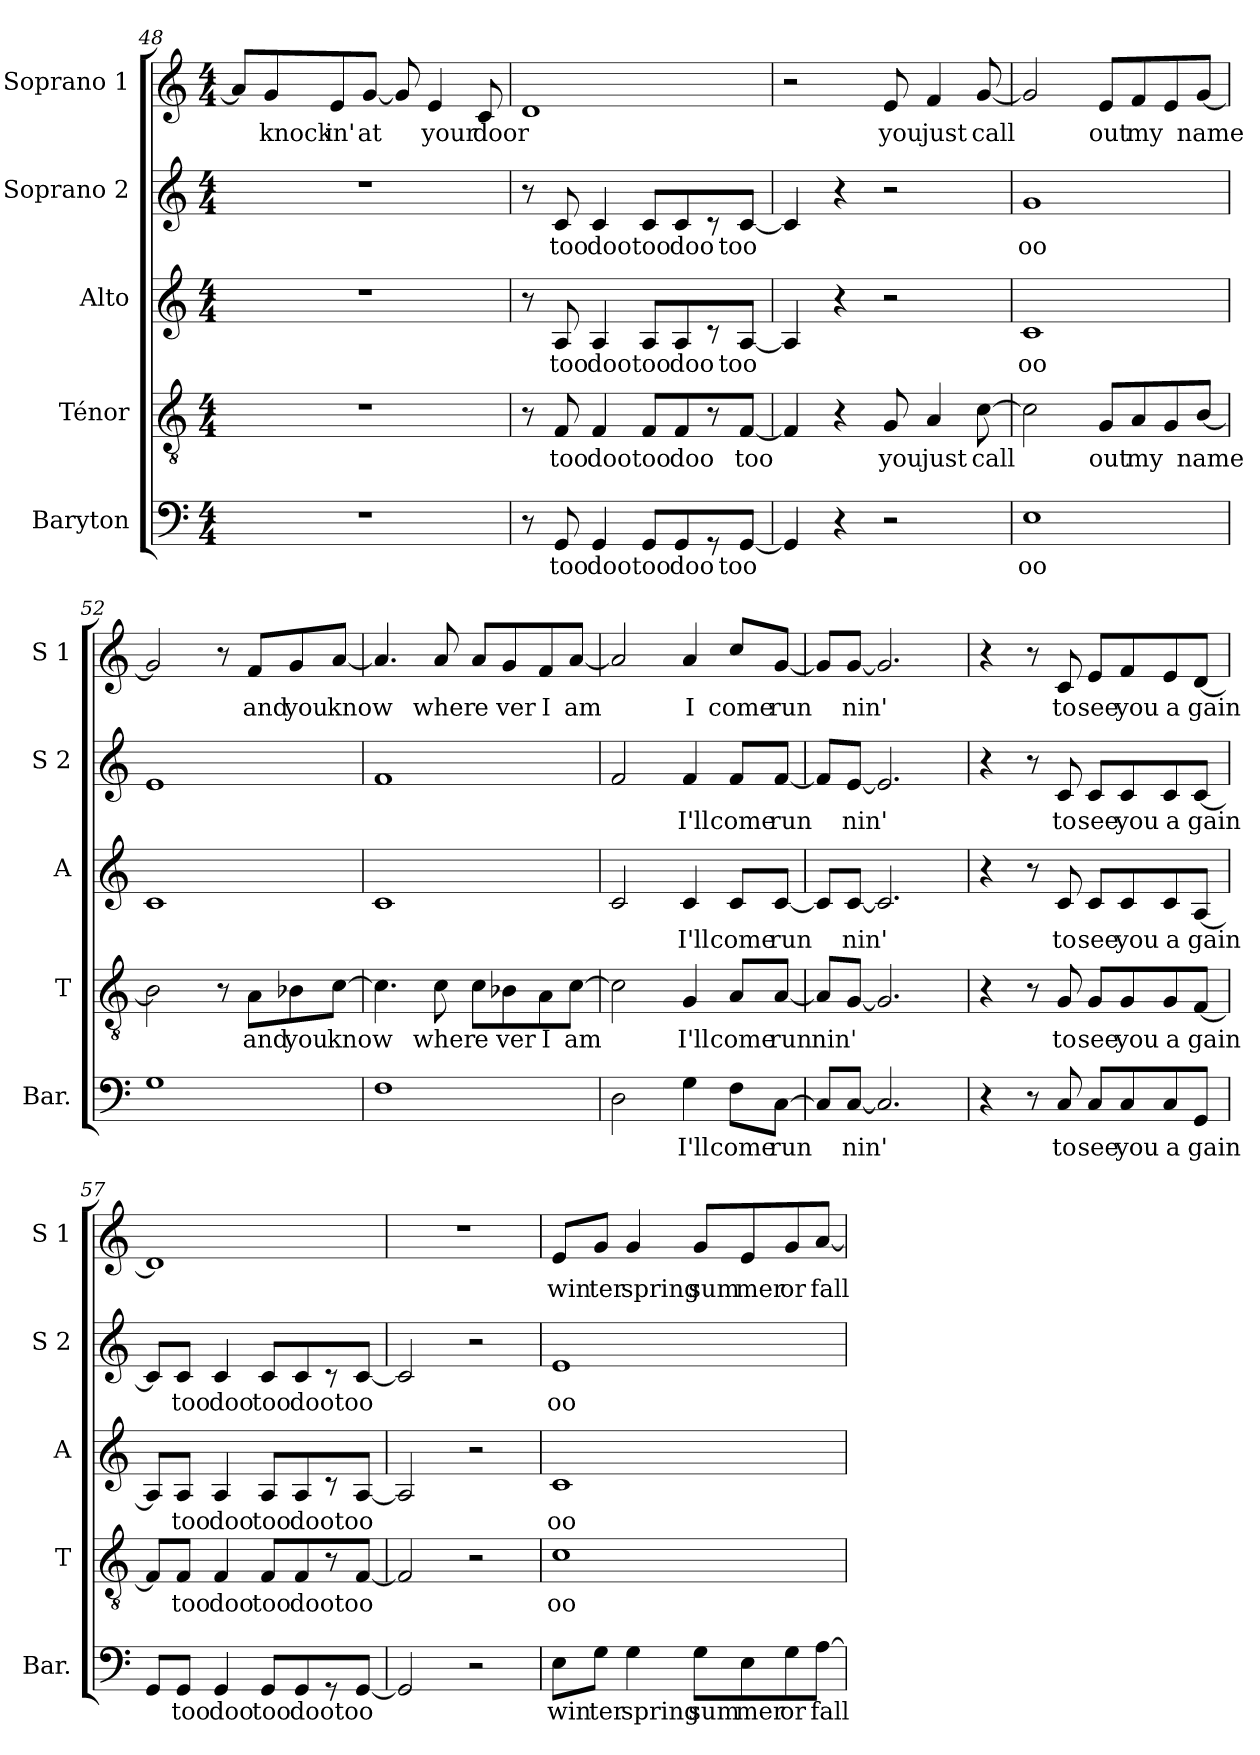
**kern	**text	**kern	**text	**kern	**text	**kern	**text	**kern	**text
*part5	*part5	*part4	*part4	*part3	*part3	*part2	*part2	*part1	*part1
*staff5	*staff5	*staff4	*staff4	*staff3	*staff3	*staff2	*staff2	*staff1	*staff1
*I"Baryton	*	*I"Ténor	*	*I"Alto	*	*I"Soprano 2	*	*I"Soprano 1	*
*I'Bar.	*	*I'T	*	*I'A	*	*I'S 2	*	*I'S 1	*
!!LO:LB:g=z
*clefF4	*	*clefGv2	*	*clefG2	*	*clefG2	*	*clefG2	*
*k[]	*	*k[]	*	*k[]	*	*k[]	*	*k[]	*
*C:	*	*C:	*	*C:	*	*C:	*	*C:	*
*M4/4	*	*M4/4	*	*M4/4	*	*M4/4	*	*M4/4	*
=48	=48	=48	=48	=48	=48	=48	=48	=48	=48
1r	.	1r	.	1r	.	1r	.	8a/L]	.
!	!	!	!	!	!	!	!	!	!LO:LY:b
.	.	.	.	.	.	.	.	8g/	knock
!	!	!	!	!	!	!	!	!	!LO:LY:b
.	.	.	.	.	.	.	.	8e/	in'
!	!	!	!	!	!	!	!	!	!LO:LY:b
.	.	.	.	.	.	.	.	[8g/J	at
.	.	.	.	.	.	.	.	8g/]	.
!	!	!	!	!	!	!	!	!	!LO:LY:b
.	.	.	.	.	.	.	.	4e/	your
!	!	!	!	!	!	!	!	!	!LO:LY:b
.	.	.	.	.	.	.	.	8c/	door
=49	=49	=49	=49	=49	=49	=49	=49	=49	=49
8r	.	8r	.	8r	.	8r	.	1d	.
!	!LO:LY:b	!	!LO:LY:b	!	!LO:LY:b	!	!LO:LY:b	!	!
8GG/	too	8F/	too	8A/	too	8c/	too	.	.
!	!LO:LY:b	!	!LO:LY:b	!	!LO:LY:b	!	!LO:LY:b	!	!
4GG/	doo	4F/	doo	4A/	doo	4c/	doo	.	.
!	!LO:LY:b	!	!LO:LY:b	!	!LO:LY:b	!	!LO:LY:b	!	!
8GG/L	too	8F/L	too	8A/L	too	8c/L	too	.	.
!	!LO:LY:b	!	!LO:LY:b	!	!LO:LY:b	!	!LO:LY:b	!	!
8GG/	doo	8F/	doo	8A/	doo	8c/	doo	.	.
8r	.	8r	.	8r	.	8r	.	.	.
!	!LO:LY:b	!	!LO:LY:b	!	!LO:LY:b	!	!LO:LY:b	!	!
[8GG/J	too	[8F/J	too	[8A/J	too	[8c/J	too	.	.
=50	=50	=50	=50	=50	=50	=50	=50	=50	=50
4GG/]	.	4F/]	.	4A/]	.	4c/]	.	2r	.
4r	.	4r	.	4r	.	4r	.	.	.
!	!	!	!LO:LY:b	!	!	!	!	!	!LO:LY:b
2r	.	8G/	you	2r	.	2r	.	8e/	you
!	!	!	!LO:LY:b	!	!	!	!	!	!LO:LY:b
.	.	4A/	just	.	.	.	.	4f/	just
!	!	!	!LO:LY:b	!	!	!	!	!	!LO:LY:b
.	.	[8c\	call	.	.	.	.	[8g/	call
=51	=51	=51	=51	=51	=51	=51	=51	=51	=51
!	!LO:LY:b	!	!	!	!LO:LY:b	!	!LO:LY:b	!	!
1E	oo	2c\]	.	1c	oo	1g	oo	2g/]	.
!	!	!	!LO:LY:b	!	!	!	!	!	!LO:LY:b
.	.	8G/L	out	.	.	.	.	8e/L	out
!	!	!	!LO:LY:b	!	!	!	!	!	!LO:LY:b
.	.	8A/	my	.	.	.	.	8f/	my
.	.	8G/	.	.	.	.	.	8e/	.
!	!	!	!LO:LY:b	!	!	!	!	!	!LO:LY:b
.	.	[8B/J	name	.	.	.	.	[8g/J	name
!!LO:PB:g=z
=52	=52	=52	=52	=52	=52	=52	=52	=52	=52
1G	.	2B\]	.	1c	.	1e	.	2g/]	.
.	.	8r	.	.	.	.	.	8r	.
!	!	!	!LO:LY:b	!	!	!	!	!	!LO:LY:b
.	.	8A\L	and	.	.	.	.	8f/L	and
!	!	!	!LO:LY:b	!	!	!	!	!	!LO:LY:b
.	.	8B-X\	you	.	.	.	.	8g/	you
!	!	!	!LO:LY:b	!	!	!	!	!	!LO:LY:b
.	.	[8c\J	know	.	.	.	.	[8a/J	know
=53	=53	=53	=53	=53	=53	=53	=53	=53	=53
1F	.	4.c\]	.	1c	.	1f	.	4.a/]	.
!	!	!	!LO:LY:b	!	!	!	!	!	!LO:LY:b
.	.	8c\	wher	.	.	.	.	8a/	wher
!	!	!	!LO:LY:b	!	!	!	!	!	!LO:LY:b
.	.	8c\L	e	.	.	.	.	8a/L	e
!	!	!	!LO:LY:b	!	!	!	!	!	!LO:LY:b
.	.	8B-X\	ver	.	.	.	.	8g/	ver
!	!	!	!LO:LY:b	!	!	!	!	!	!LO:LY:b
.	.	8A\	I	.	.	.	.	8f/	I
!	!	!	!LO:LY:b	!	!	!	!	!	!LO:LY:b
.	.	[8c\J	am	.	.	.	.	[8a/J	am
=54	=54	=54	=54	=54	=54	=54	=54	=54	=54
2D\	.	2c\]	.	2c/	.	2f/	.	2a/]	.
!	!LO:LY:b	!	!LO:LY:b	!	!LO:LY:b	!	!LO:LY:b	!	!LO:LY:b
4G\	I'll	4G/	I'll	4c/	I'll	4f/	I'll	4a/	I
!	!LO:LY:b	!	!LO:LY:b	!	!LO:LY:b	!	!LO:LY:b	!	!LO:LY:b
8F\L	come	8A/L	come	8c/L	come	8f/L	come	8cc/L	come
!	!LO:LY:b	!	!LO:LY:b	!	!LO:LY:b	!	!LO:LY:b	!	!LO:LY:b
[8C\J	run	[8A/J	run	[8c/J	run	[8f/J	run	[8g/J	run
=55	=55	=55	=55	=55	=55	=55	=55	=55	=55
!	!	!	!LO:LY:b	!	!	!	!	!	!
8C/L]	.	8A/L]	nin'	8c/L]	.	8f/L]	.	8g/L]	.
!	!LO:LY:b	!	!	!	!LO:LY:b	!	!LO:LY:b	!	!LO:LY:b
[8C/J	nin'	[8G/J	.	[8c/J	nin'	[8e/J	nin'	[8g/J	nin'
2.C/]	.	2.G/]	.	2.c/]	.	2.e/]	.	2.g/]	.
!!LO:LB:g=z
=56	=56	=56	=56	=56	=56	=56	=56	=56	=56
4r	.	4r	.	4r	.	4r	.	4r	.
8r	.	8r	.	8r	.	8r	.	8r	.
!	!LO:LY:b	!	!LO:LY:b	!	!LO:LY:b	!	!LO:LY:b	!	!LO:LY:b
8C/	to	8G/	to	8c/	to	8c/	to	8c/	to
!	!LO:LY:b	!	!LO:LY:b	!	!LO:LY:b	!	!LO:LY:b	!	!LO:LY:b
8C/L	see	8G/L	see	8c/L	see	8c/L	see	8e/L	see
!	!LO:LY:b	!	!LO:LY:b	!	!LO:LY:b	!	!LO:LY:b	!	!LO:LY:b
8C/	you	8G/	you	8c/	you	8c/	you	8f/	you
!	!LO:LY:b	!	!LO:LY:b	!	!LO:LY:b	!	!LO:LY:b	!	!LO:LY:b
8C/	a	8G/	a	8c/	a	8c/	a	8e/	a
!	!LO:LY:b	!	!LO:LY:b	!	!LO:LY:b	!	!LO:LY:b	!	!LO:LY:b
8GG/J	gain	[8F/J	gain	[8A/J	gain	[8c/J	gain	[8d/J	gain
=57	=57	=57	=57	=57	=57	=57	=57	=57	=57
8GG/L	.	8F/L]	.	8A/L]	.	8c/L]	.	1d]	.
!	!LO:LY:b	!	!LO:LY:b	!	!LO:LY:b	!	!LO:LY:b	!	!
8GG/J	too	8F/J	too	8A/J	too	8c/J	too	.	.
!	!LO:LY:b	!	!LO:LY:b	!	!LO:LY:b	!	!LO:LY:b	!	!
4GG/	doo	4F/	doo	4A/	doo	4c/	doo	.	.
!	!LO:LY:b	!	!LO:LY:b	!	!LO:LY:b	!	!LO:LY:b	!	!
8GG/L	too	8F/L	too	8A/L	too	8c/L	too	.	.
!	!LO:LY:b	!	!LO:LY:b	!	!LO:LY:b	!	!LO:LY:b	!	!
8GG/	doo	8F/	doo	8A/	doo	8c/	doo	.	.
8r	.	8r	.	8r	.	8r	.	.	.
!	!LO:LY:b	!	!LO:LY:b	!	!LO:LY:b	!	!LO:LY:b	!	!
[8GG/J	too	[8F/J	too	[8A/J	too	[8c/J	too	.	.
=58	=58	=58	=58	=58	=58	=58	=58	=58	=58
2GG/]	.	2F/]	.	2A/]	.	2c/]	.	1r	.
2r	.	2r	.	2r	.	2r	.	.	.
=59	=59	=59	=59	=59	=59	=59	=59	=59	=59
!	!LO:LY:b	!	!LO:LY:b	!	!LO:LY:b	!	!LO:LY:b	!	!LO:LY:b
8E\L	win	1c	oo	1c	oo	1e	oo	8e/L	win
!	!LO:LY:b	!	!	!	!	!	!	!	!LO:LY:b
8G\J	ter	.	.	.	.	.	.	8g/J	ter
!	!LO:LY:b	!	!	!	!	!	!	!	!LO:LY:b
4G\	spring	.	.	.	.	.	.	4g/	spring
!	!LO:LY:b	!	!	!	!	!	!	!	!LO:LY:b
8G\L	sum	.	.	.	.	.	.	8g/L	sum
!	!LO:LY:b	!	!	!	!	!	!	!	!LO:LY:b
8E\	mer	.	.	.	.	.	.	8e/	mer
!	!LO:LY:b	!	!	!	!	!	!	!	!LO:LY:b
8G\	or	.	.	.	.	.	.	8g/	or
!	!LO:LY:b	!	!	!	!	!	!	!	!LO:LY:b
[8A\J	fall	.	.	.	.	.	.	[8a/J	fall
=	=	=	=	=	=	=	=	=	=
*-	*-	*-	*-	*-	*-	*-	*-	*-	*-
